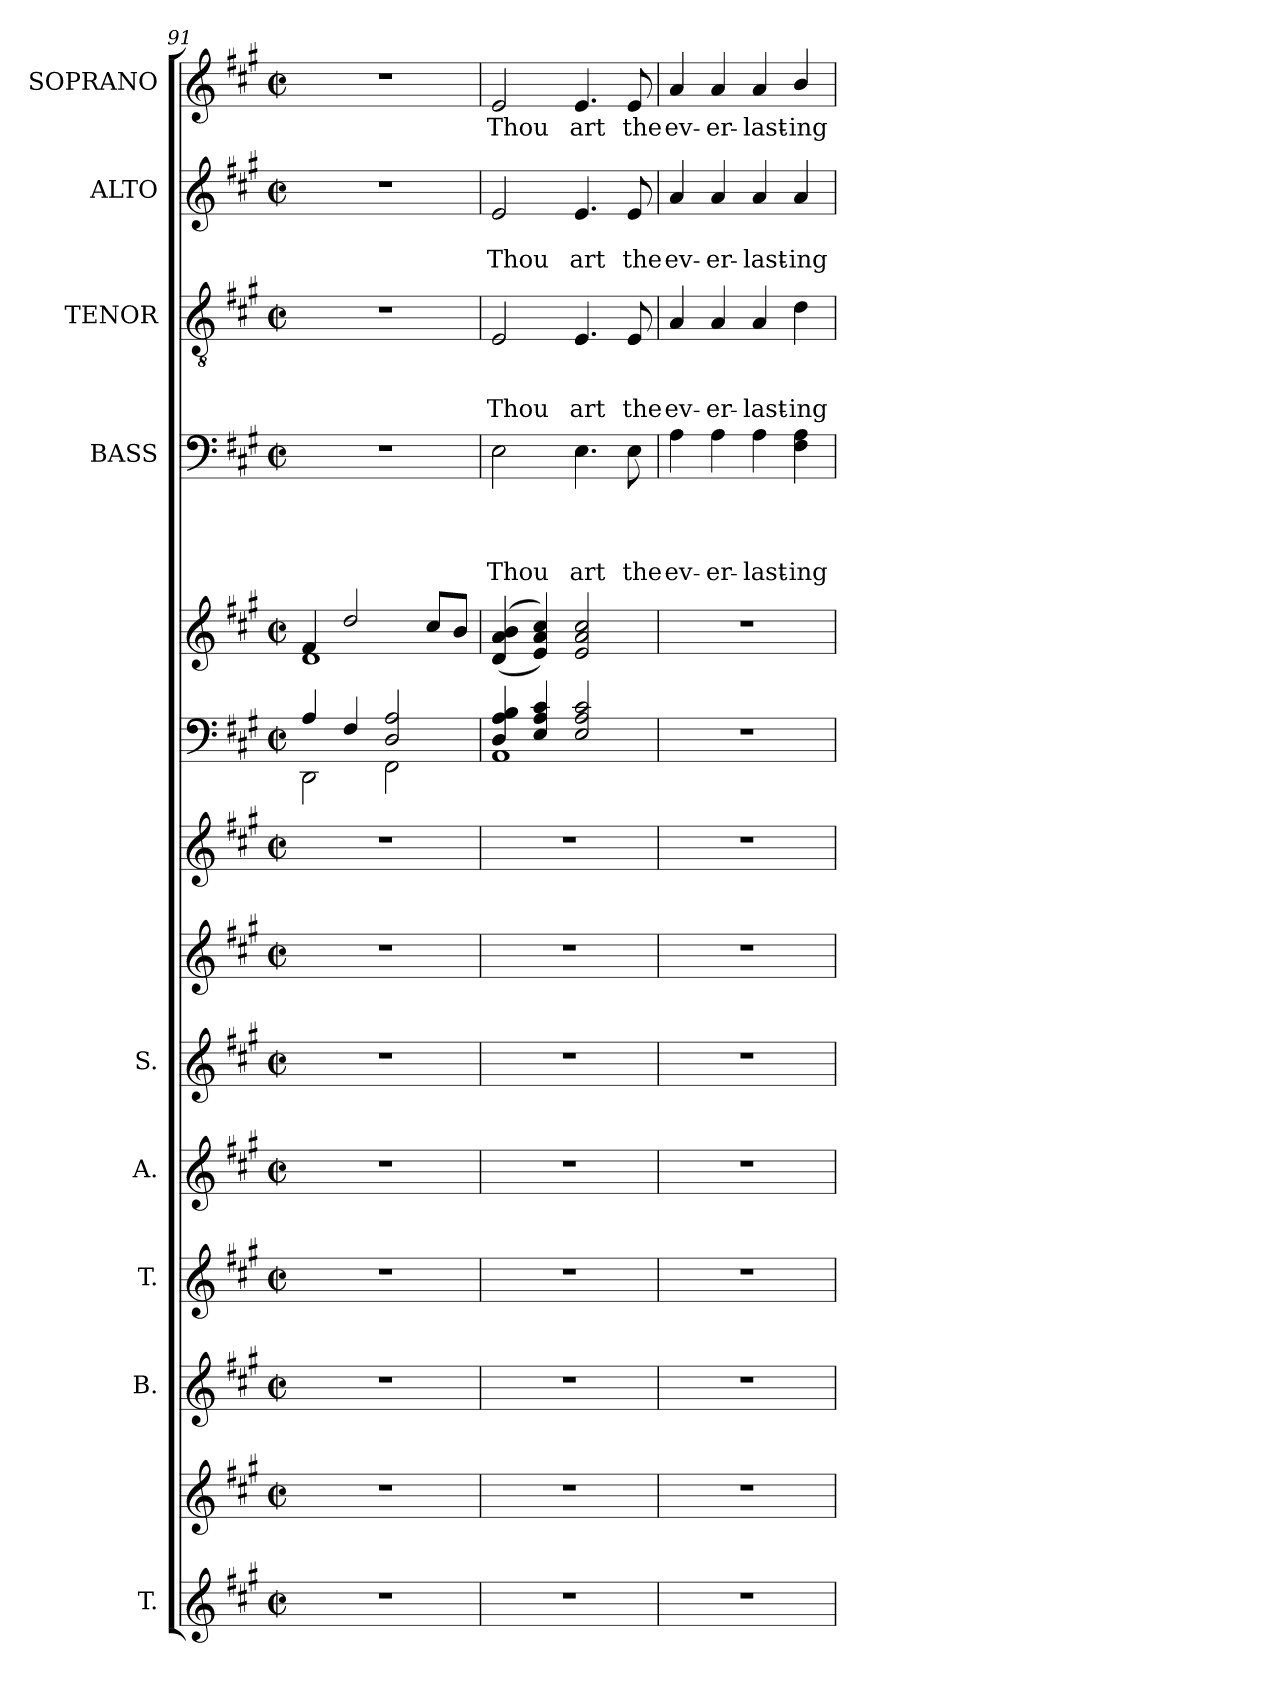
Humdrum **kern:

**kern	**kern	**kern	**kern	**kern	**kern	**kern	**kern	**kern	**kern	**kern	**text	**text	**text	**text	**kern	**text	**text	**text	**kern	**text	**text	**kern	**text
*part13	*part13	*part12	*part11	*part10	*part9	*part8	*part7	*part6	*part5	*part4	*part4	*part4	*part4	*part4	*part3	*part3	*part3	*part3	*part2	*part2	*part2	*part1	*part1
*staff14	*staff13	*staff12	*staff11	*staff10	*staff9	*staff8	*staff7	*staff6	*staff5	*staff4	*staff4	*staff4	*staff4	*staff4	*staff3	*staff3	*staff3	*staff3	*staff2	*staff2	*staff2	*staff1	*staff1
*I"T.	*	*I"B.	*I"T.	*I"A.	*I"S.	*	*	*	*	*I"BASS	*	*	*	*	*I"TENOR	*	*	*	*I"ALTO	*	*	*I"SOPRANO	*
*	*	*	*	*	*	*	*	*	*	*I'B.	*	*	*	*	*I'T.	*	*	*	*I'A.	*	*	*I'S.	*
*clefG2	*clefG2	*clefG2	*clefG2	*clefG2	*clefG2	*clefG2	*clefG2	*clefF4	*clefG2	*clefF4	*	*	*	*	*clefGv2	*	*	*	*clefG2	*	*	*clefG2	*
*k[f#c#g#]	*k[f#c#g#]	*k[f#c#g#]	*k[f#c#g#]	*k[f#c#g#]	*k[f#c#g#]	*k[f#c#g#]	*k[f#c#g#]	*k[f#c#g#]	*k[f#c#g#]	*k[f#c#g#]	*	*	*	*	*k[f#c#g#]	*	*	*	*k[f#c#g#]	*	*	*k[f#c#g#]	*
*A:	*A:	*A:	*A:	*A:	*A:	*A:	*A:	*A:	*A:	*A:	*	*	*	*	*A:	*	*	*	*A:	*	*	*A:	*
*M2/2	*M2/2	*M2/2	*M2/2	*M2/2	*M2/2	*M2/2	*M2/2	*M2/2	*M2/2	*M2/2	*	*	*	*	*M2/2	*	*	*	*M2/2	*	*	*M2/2	*
*met(c|)	*met(c|)	*met(c|)	*met(c|)	*met(c|)	*met(c|)	*met(c|)	*met(c|)	*met(c|)	*met(c|)	*met(c|)	*	*	*	*	*met(c|)	*	*	*	*met(c|)	*	*	*met(c|)	*
=91	=91	=91	=91	=91	=91	=91	=91	=91	=91	=91	=91	=91	=91	=91	=91	=91	=91	=91	=91	=91	=91	=91	=91
*	*	*	*	*	*	*	*	*^	*^	*	*	*	*	*	*	*	*	*	*	*	*	*	*
1r	1r	1r	1r	1r	1r	1r	1r	4A/	2DD\	4f#/	1d	1r	.	.	.	.	1r	.	.	.	1r	.	.	1r	.
.	.	.	.	.	.	.	.	4F#/	.	2dd/	.	.	.	.	.	.	.	.	.	.	.	.	.	.	.
.	.	.	.	.	.	.	.	2D/ 2A/	2FF#\	.	.	.	.	.	.	.	.	.	.	.	.	.	.	.	.
.	.	.	.	.	.	.	.	.	.	8cc#/L	.	.	.	.	.	.	.	.	.	.	.	.	.	.	.
.	.	.	.	.	.	.	.	.	.	8b/J	.	.	.	.	.	.	.	.	.	.	.	.	.	.	.
*	*	*	*	*	*	*	*	*	*	*v	*v	*	*	*	*	*	*	*	*	*	*	*	*	*	*
=92	=92	=92	=92	=92	=92	=92	=92	=92	=92	=92	=92	=92	=92	=92	=92	=92	=92	=92	=92	=92	=92	=92	=92	=92
!	!	!	!	!	!	!	!	!	!	!	!	!	!	!	!LO:LY:b	!	!	!	!LO:LY:b	!	!	!LO:LY:b	!	!LO:LY:b
1r	1r	1r	1r	1r	1r	1r	1r	4D/ 4A/ 4B/	1AA	(>(<4d/ 4a/ 4b/	2E\	.	.	.	Thou	2E/	.	.	Thou	2e/	.	Thou	2e/	Thou
.	.	.	.	.	.	.	.	4E/ 4A/ 4c#/	.	4e/ 4a/ 4cc#/))	.	.	.	.	.	.	.	.	.	.	.	.	.	.
!	!	!	!	!	!	!	!	!	!	!	!	!	!	!	!LO:LY:b	!	!	!	!LO:LY:b	!	!	!LO:LY:b	!	!LO:LY:b
.	.	.	.	.	.	.	.	2E/ 2A/ 2c#/	.	2e/ 2a/ 2cc#/	4.E\	.	.	.	art	4.E/	.	.	art	4.e/	.	art	4.e/	art
!	!	!	!	!	!	!	!	!	!	!	!	!	!	!	!LO:LY:b	!	!	!	!LO:LY:b	!	!	!LO:LY:b	!	!LO:LY:b
.	.	.	.	.	.	.	.	.	.	.	8E\	.	.	.	the	8E/	.	.	the	8e/	.	the	8e/	the
*	*	*	*	*	*	*	*	*v	*v	*	*	*	*	*	*	*	*	*	*	*	*	*	*	*
=93	=93	=93	=93	=93	=93	=93	=93	=93	=93	=93	=93	=93	=93	=93	=93	=93	=93	=93	=93	=93	=93	=93	=93
!	!	!	!	!	!	!	!	!	!	!	!	!	!	!LO:LY:b	!	!	!	!LO:LY:b	!	!	!LO:LY:b	!	!LO:LY:b
1r	1r	1r	1r	1r	1r	1r	1r	1r	1r	4A\	.	.	.	ev-	4A/	.	.	ev-	4a/	.	ev-	4a/	ev-
!	!	!	!	!	!	!	!	!	!	!	!	!	!	!LO:LY:b	!	!	!	!LO:LY:b	!	!	!LO:LY:b	!	!LO:LY:b
.	.	.	.	.	.	.	.	.	.	4A\	.	.	.	-er-	4A/	.	.	-er-	4a/	.	-er-	4a/	-er-
!	!	!	!	!	!	!	!	!	!	!	!	!	!	!LO:LY:b	!	!	!	!LO:LY:b	!	!	!LO:LY:b	!	!LO:LY:b
.	.	.	.	.	.	.	.	.	.	4A\	.	.	.	-last-	4A/	.	.	-last-	4a/	.	-last-	4a/	-last-
!	!	!	!	!	!	!	!	!	!	!	!	!	!	!LO:LY:b	!	!	!	!LO:LY:b	!	!	!LO:LY:b	!	!LO:LY:b
.	.	.	.	.	.	.	.	.	.	4F#\ 4A\	.	.	.	-ing	4d\	.	.	-ing	4a/	.	-ing	4b/	-ing
=	=	=	=	=	=	=	=	=	=	=	=	=	=	=	=	=	=	=	=	=	=	=	=
*-	*-	*-	*-	*-	*-	*-	*-	*-	*-	*-	*-	*-	*-	*-	*-	*-	*-	*-	*-	*-	*-	*-	*-
